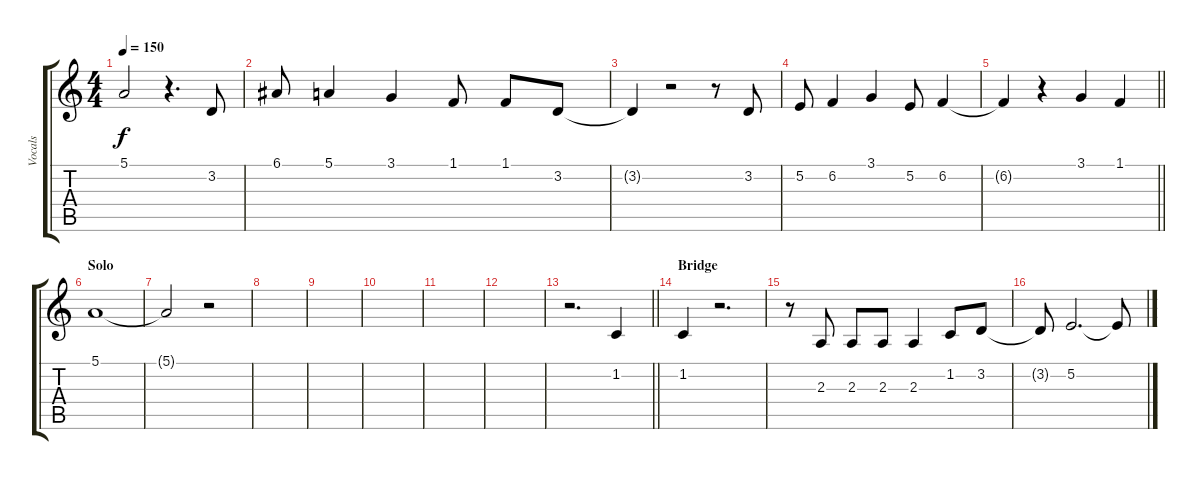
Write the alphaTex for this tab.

\track ("Vocals" "Vocals") {instrument flute}
\staff {score tabs}
\tuning (E4 B3 G3 D3 A2 E2) {hide}
\ts (4 4)
\tempo 150
\clef g2
\ks c
5.1{t}.2{dy f} r.4{d} 3.2.8 |
6.1.8 5.1.4 3.1.4 1.1.8 1.1.8 3.2.8 |
3.2{t}.4 r.2 r.8 3.2.8 |
5.2.8 6.2.4 3.1.4 5.2.8 6.2.4 |
\barLineRight lightlight
6.2{t}.4 r.4 3.1.4 1.1.4 |
\section ("" "Solo")
5.1.1 |
5.1{t}.2 r.2 |
|
|
|
|
|
\barLineRight lightlight
r.2{d} 1.2.4 |
\section ("" "Bridge")
1.2.4 r.2{d} |
r.8 2.3.8 2.3.8 2.3.8 2.3.4 1.2.8 3.2.8 |
3.2{t}.8 5.2.2{d} 5.2{t}.8
